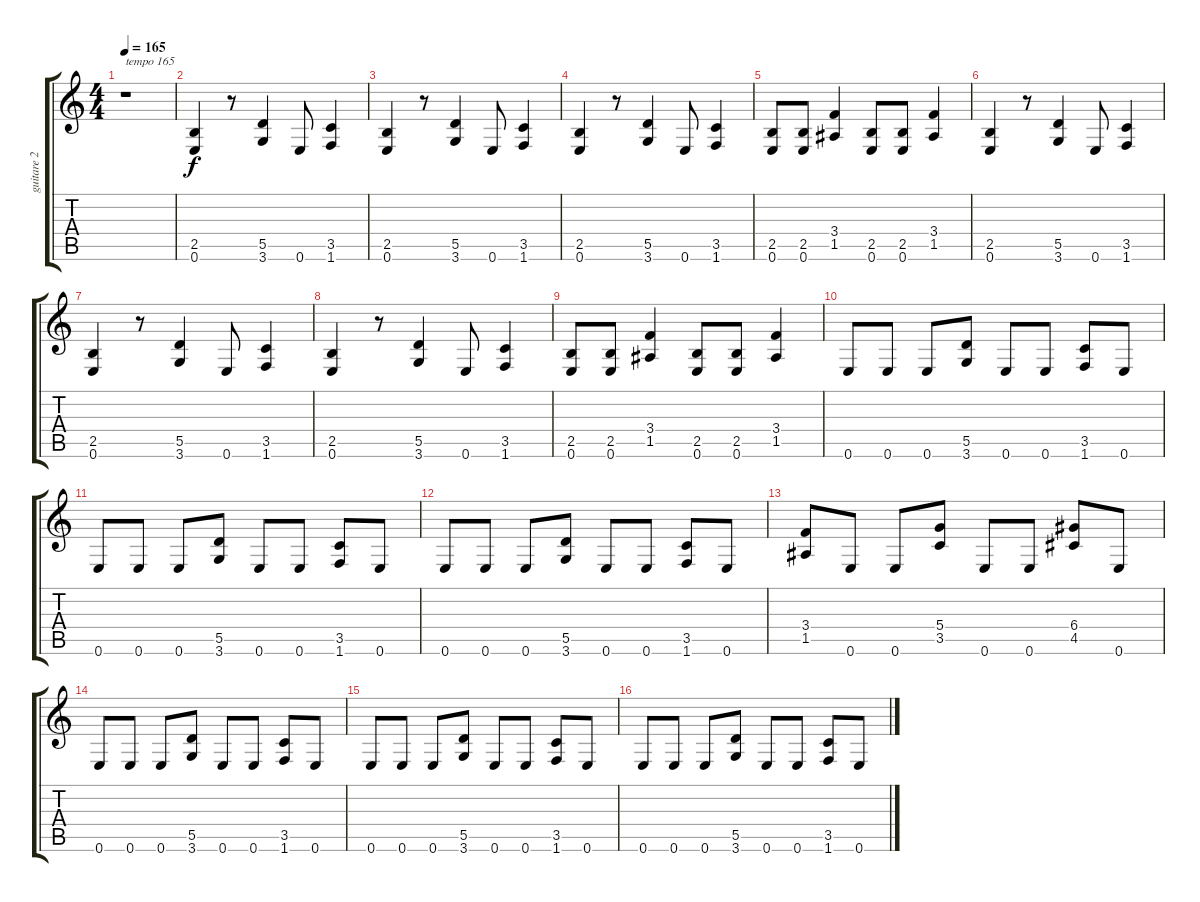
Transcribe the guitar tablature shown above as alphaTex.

\track ("guitare 2" "guitare 2") {instrument distortionguitar}
\staff {score tabs}
\tuning (E4 B3 G3 D3 A2 E2) {hide}
\ts (4 4)
\tempo 165
\clef g2
\ks c
r.1{txt "tempo 165" dy f} |
(2.5 0.6).4 r.8 (5.5 3.6).4 0.6.8 (3.5 1.6).4 |
(2.5 0.6).4 r.8 (5.5 3.6).4 0.6.8 (3.5 1.6).4 |
(2.5 0.6).4 r.8 (5.5 3.6).4 0.6.8 (3.5 1.6).4 |
(2.5 0.6).8 (2.5 0.6).8 (3.4 1.5).4 (2.5 0.6).8 (2.5 0.6).8 (3.4 1.5).4 |
(2.5 0.6).4 r.8 (5.5 3.6).4 0.6.8 (3.5 1.6).4 |
(2.5 0.6).4 r.8 (5.5 3.6).4 0.6.8 (3.5 1.6).4 |
(2.5 0.6).4 r.8 (5.5 3.6).4 0.6.8 (3.5 1.6).4 |
(2.5 0.6).8 (2.5 0.6).8 (3.4 1.5).4 (2.5 0.6).8 (2.5 0.6).8 (3.4 1.5).4 |
0.6.8 0.6.8 0.6.8 (5.5 3.6).8 0.6.8 0.6.8 (3.5 1.6).8 0.6.8 |
0.6.8 0.6.8 0.6.8 (5.5 3.6).8 0.6.8 0.6.8 (3.5 1.6).8 0.6.8 |
0.6.8 0.6.8 0.6.8 (5.5 3.6).8 0.6.8 0.6.8 (3.5 1.6).8 0.6.8 |
(3.4 1.5).8 0.6.8 0.6.8 (5.4 3.5).8 0.6.8 0.6.8 (6.4 4.5).8 0.6.8 |
0.6.8 0.6.8 0.6.8 (5.5 3.6).8 0.6.8 0.6.8 (3.5 1.6).8 0.6.8 |
0.6.8 0.6.8 0.6.8 (5.5 3.6).8 0.6.8 0.6.8 (3.5 1.6).8 0.6.8 |
0.6.8 0.6.8 0.6.8 (5.5 3.6).8 0.6.8 0.6.8 (3.5 1.6).8 0.6.8
